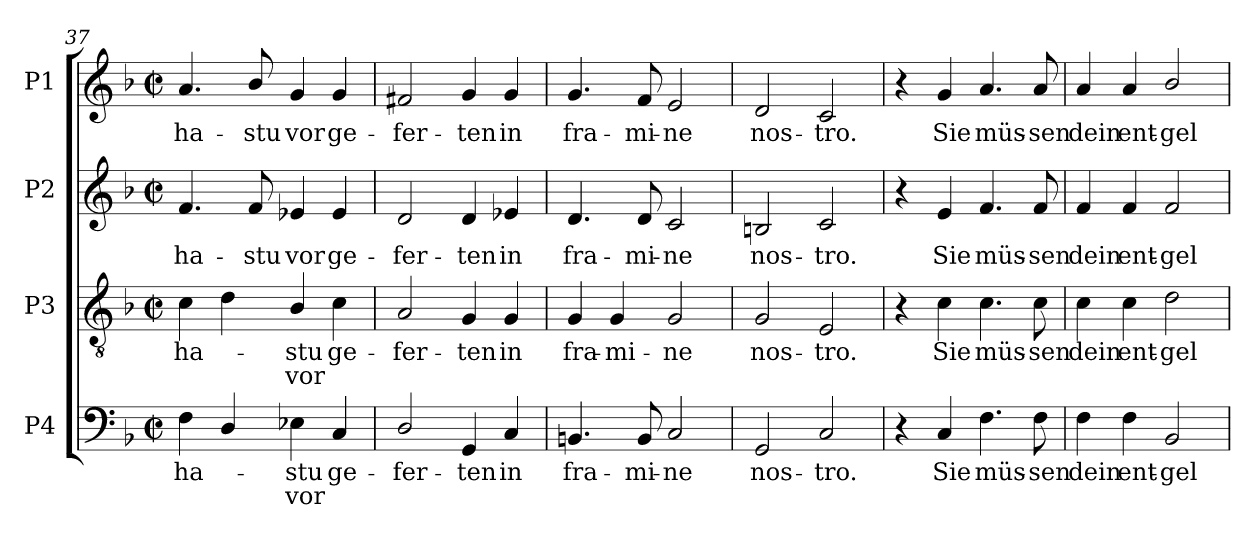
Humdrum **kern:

**kern	**text	**text	**kern	**text	**text	**kern	**text	**kern	**text
*part4	*part4	*part4	*part3	*part3	*part3	*part2	*part2	*part1	*part1
*staff4	*staff4	*staff4	*staff3	*staff3	*staff3	*staff2	*staff2	*staff1	*staff1
*I"P4	*	*	*I"P3	*	*	*I"P2	*	*I"P1	*
*clefF4	*	*	*clefGv2	*	*	*clefG2	*	*clefG2	*
*	*	*	*ITrd7c12	*	*	*	*	*	*
*k[b-]	*	*	*k[b-]	*	*	*k[b-]	*	*k[b-]	*
*F:	*	*	*F:	*	*	*F:	*	*F:	*
*M2/2	*	*	*M2/2	*	*	*M2/2	*	*M2/2	*
*met(c|)	*	*	*met(c|)	*	*	*met(c|)	*	*met(c|)	*
=37	=37	=37	=37	=37	=37	=37	=37	=37	=37
!	!LO:LY:b:color=#000000	!	!	!	!	!	!	!	!
!	!	!	!	!LO:LY:b:color=#000000	!	!	!	!	!
!	!	!	!	!	!	!	!LO:LY:b:color=#000000	!	!
!	!	!	!	!	!	!	!	!	!LO:LY:b:color=#000000
4Fi\	ha-	.	4Ci\	ha-	.	4.fi/	ha-	4.ai/	ha-
4Di/	.	.	4Di\	.	.	.	.	.	.
!	!	!	!	!	!	!	!LO:LY:b:color=#000000	!	!
!	!	!	!	!	!	!	!	!	!LO:LY:b:color=#000000
.	.	.	.	.	.	8fi/	-stu	8b-i/	-stu
!	!LO:LY:b:color=#000000	!LO:LY:b:color=#000000	!	!	!	!	!	!	!
!	!	!	!	!LO:LY:b:color=#000000	!LO:LY:b:color=#000000	!	!	!	!
!	!	!	!	!	!	!	!LO:LY:b:color=#000000	!	!
!	!	!	!	!	!	!	!	!	!LO:LY:b:color=#000000
4E-Xi\	-stu	vor	4BB-i/	-stu	vor	4e-Xi/	vor	4gi/	vor
!	!LO:LY:b:color=#000000	!	!	!	!	!	!	!	!
!	!	!	!	!LO:LY:b:color=#000000	!	!	!	!	!
!	!	!	!	!	!	!	!LO:LY:b:color=#000000	!	!
!	!	!	!	!	!	!	!	!	!LO:LY:b:color=#000000
4Ci/	ge-	.	4Ci\	ge-	.	4e-i/	ge-	4gi/	ge-
!!LO:LB:g=z
=38	=38	=38	=38	=38	=38	=38	=38	=38	=38
!	!LO:LY:b:color=#000000	!	!	!	!	!	!	!	!
!	!	!	!	!LO:LY:b:color=#000000	!	!	!	!	!
!	!	!	!	!	!	!	!LO:LY:b:color=#000000	!	!
!	!	!	!	!	!	!	!	!	!LO:LY:b:color=#000000
2Di/	-fer-	.	2AAi/	-fer-	.	2di/	-fer-	2f#Xi/	-fer-
!	!LO:LY:b:color=#000000	!	!	!	!	!	!	!	!
!	!	!	!	!LO:LY:b:color=#000000	!	!	!	!	!
!	!	!	!	!	!	!	!LO:LY:b:color=#000000	!	!
!	!	!	!	!	!	!	!	!	!LO:LY:b:color=#000000
4GGi/	-ten	.	4GGi/	-ten	.	4di/	-ten	4gi/	-ten
!	!LO:LY:b:color=#000000	!	!	!	!	!	!	!	!
!	!	!	!	!LO:LY:b:color=#000000	!	!	!	!	!
!	!	!	!	!	!	!	!LO:LY:b:color=#000000	!	!
!	!	!	!	!	!	!	!	!	!LO:LY:b:color=#000000
4Ci/	in	.	4GGi/	in	.	4e-Xi/	in	4gi/	in
=39	=39	=39	=39	=39	=39	=39	=39	=39	=39
!	!LO:LY:b:color=#000000	!	!	!	!	!	!	!	!
!	!	!	!	!LO:LY:b:color=#000000	!	!	!	!	!
!	!	!	!	!	!	!	!LO:LY:b:color=#000000	!	!
!	!	!	!	!	!	!	!	!	!LO:LY:b:color=#000000
4.BBni/	fra-	.	4GGi/	fra-	.	4.di/	fra-	4.gi/	fra-
!	!	!	!	!LO:LY:b:color=#000000	!	!	!	!	!
.	.	.	4GGi/	-mi-	.	.	.	.	.
!	!LO:LY:b:color=#000000	!	!	!	!	!	!	!	!
!	!	!	!	!	!	!	!LO:LY:b:color=#000000	!	!
!	!	!	!	!	!	!	!	!	!LO:LY:b:color=#000000
8BBi/	-mi-	.	.	.	.	8di/	-mi-	8fi/	-mi-
!	!LO:LY:b:color=#000000	!	!	!	!	!	!	!	!
!	!	!	!	!LO:LY:b:color=#000000	!	!	!	!	!
!	!	!	!	!	!	!	!LO:LY:b:color=#000000	!	!
!	!	!	!	!	!	!	!	!	!LO:LY:b:color=#000000
2Ci/	-ne	.	2GGi/	-ne	.	2ci/	-ne	2ei/	-ne
=40	=40	=40	=40	=40	=40	=40	=40	=40	=40
!	!LO:LY:b:color=#000000	!	!	!	!	!	!	!	!
!	!	!	!	!LO:LY:b:color=#000000	!	!	!	!	!
!	!	!	!	!	!	!	!LO:LY:b:color=#000000	!	!
!	!	!	!	!	!	!	!	!	!LO:LY:b:color=#000000
2GGi/	nos-	.	2GGi/	nos-	.	2Bni/	nos-	2di/	nos-
!	!LO:LY:b:color=#000000	!	!	!	!	!	!	!	!
!	!	!	!	!LO:LY:b:color=#000000	!	!	!	!	!
!	!	!	!	!	!	!	!LO:LY:b:color=#000000	!	!
!	!	!	!	!	!	!	!	!	!LO:LY:b:color=#000000
2Ci/	-tro.	.	2EEi/	-tro.	.	2ci/	-tro.	2ci/	-tro.
=41	=41	=41	=41	=41	=41	=41	=41	=41	=41
4r	.	.	4r	.	.	4r	.	4r	.
!	!LO:LY:b:color=#000000	!	!	!	!	!	!	!	!
!	!	!	!	!LO:LY:b:color=#000000	!	!	!	!	!
!	!	!	!	!	!	!	!LO:LY:b:color=#000000	!	!
!	!	!	!	!	!	!	!	!	!LO:LY:b:color=#000000
4Ci/	Sie	.	4Ci\	Sie	.	4ei/	Sie	4gi/	Sie
!	!LO:LY:b:color=#000000	!	!	!	!	!	!	!	!
!	!	!	!	!LO:LY:b:color=#000000	!	!	!	!	!
!	!	!	!	!	!	!	!LO:LY:b:color=#000000	!	!
!	!	!	!	!	!	!	!	!	!LO:LY:b:color=#000000
4.Fi\	müs-	.	4.Ci\	müs-	.	4.fi/	müs-	4.ai/	müs-
!	!LO:LY:b:color=#000000	!	!	!	!	!	!	!	!
!	!	!	!	!LO:LY:b:color=#000000	!	!	!	!	!
!	!	!	!	!	!	!	!LO:LY:b:color=#000000	!	!
!	!	!	!	!	!	!	!	!	!LO:LY:b:color=#000000
8Fi\	-sen	.	8Ci\	-sen	.	8fi/	-sen	8ai/	-sen
=42	=42	=42	=42	=42	=42	=42	=42	=42	=42
!	!LO:LY:b:color=#000000	!	!	!	!	!	!	!	!
!	!	!	!	!LO:LY:b:color=#000000	!	!	!	!	!
!	!	!	!	!	!	!	!LO:LY:b:color=#000000	!	!
!	!	!	!	!	!	!	!	!	!LO:LY:b:color=#000000
4Fi\	dein	.	4Ci\	dein	.	4fi/	dein	4ai/	dein
!	!LO:LY:b:color=#000000	!	!	!	!	!	!	!	!
!	!	!	!	!LO:LY:b:color=#000000	!	!	!	!	!
!	!	!	!	!	!	!	!LO:LY:b:color=#000000	!	!
!	!	!	!	!	!	!	!	!	!LO:LY:b:color=#000000
4Fi\	ent-	.	4Ci\	ent-	.	4fi/	ent-	4ai/	ent-
!	!LO:LY:b:color=#000000	!	!	!	!	!	!	!	!
!	!	!	!	!LO:LY:b:color=#000000	!	!	!	!	!
!	!	!	!	!	!	!	!LO:LY:b:color=#000000	!	!
!	!	!	!	!	!	!	!	!	!LO:LY:b:color=#000000
2BB-i/	-gel-	.	2Di\	-gel-	.	2fi/	-gel-	2b-i/	-gel-
=	=	=	=	=	=	=	=	=	=
*-	*-	*-	*-	*-	*-	*-	*-	*-	*-
